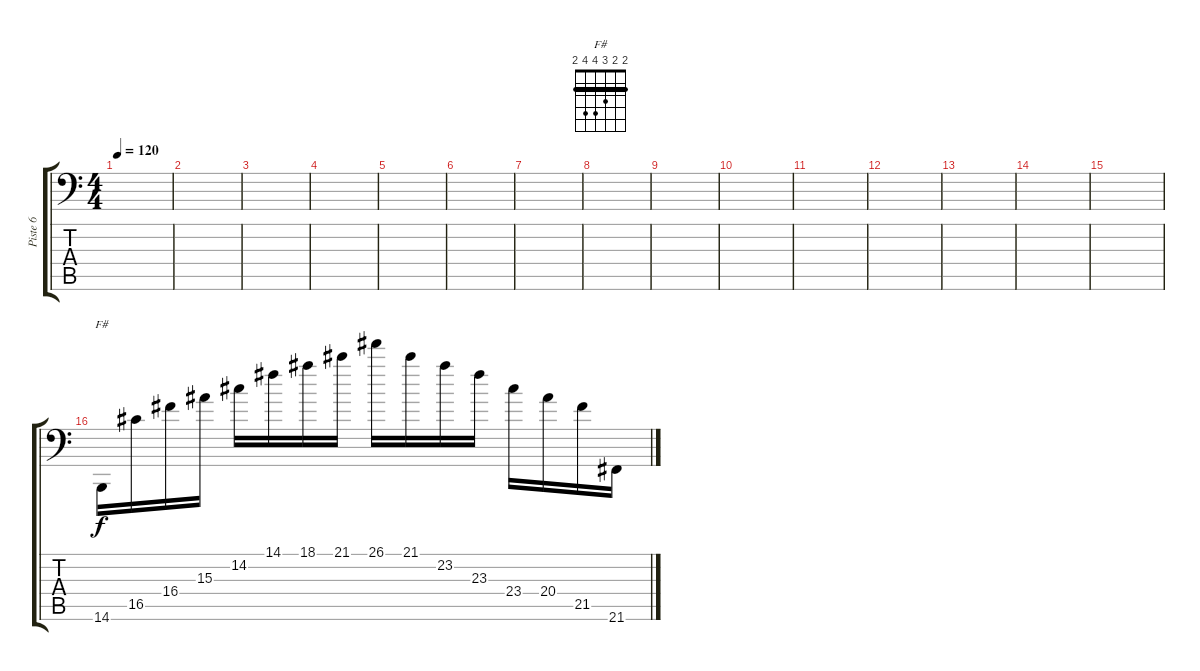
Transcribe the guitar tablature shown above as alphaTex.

\track ("Piste 6" "Piste 6") {instrument pad3polysynth}
\staff {score tabs}
\tuning (E4 B3 G3 D3 A2 A0) {hide}
\chord ("F#" 2 2 3 4 4 2) {barre 2}
\ts (4 4)
\tempo 120
\clef f4
\ks c
|
|
|
|
|
|
|
|
|
|
|
|
|
|
|
14.6.16{ch "F#"} 16.5.16 16.4.16 15.3.16 14.2.16 14.1.16 18.1.16 21.1.16 26.1.16 21.1.16 23.2.16 23.3.16 23.4.16 20.4.16 21.5.16 21.6.16
